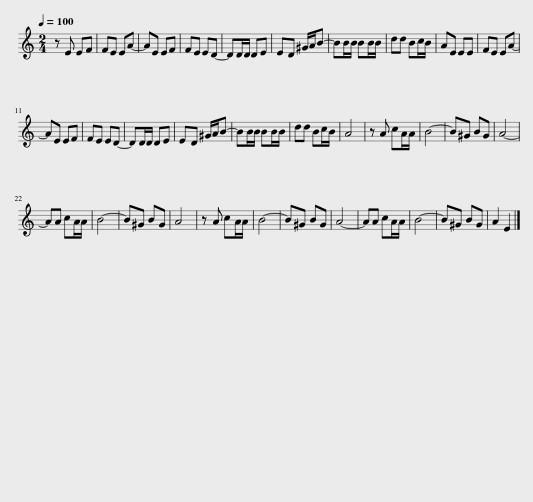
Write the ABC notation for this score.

X:1
L:1/8
Q:1/4=100
M:2/4
I:linebreak $
K:C
V:1 treble
V:1
 z E EF | FE EA- | AE EF | FE ED- | DD/D/ DE | %5
 ED ^G/A/B- | BB/B/ BB/B/ | dd Bc/B/ | AE EE | FE EA- |$ %10
 AE EF | FE ED- | DD/D/ DE | ED ^G/A/B- | BB/B/ BB/B/ | %15
 dd Bc/B/ | A4 | z A cA/A/ | B4- | B^G BG | %20
 A4- |$ AA cA/A/ | B4- | B^G BG | A4 | %25
 z A cA/A/ | B4- | B^G BG | A4- | AA cA/A/ | %30
 B4- | B^G BG | A2 E2 |] %33
